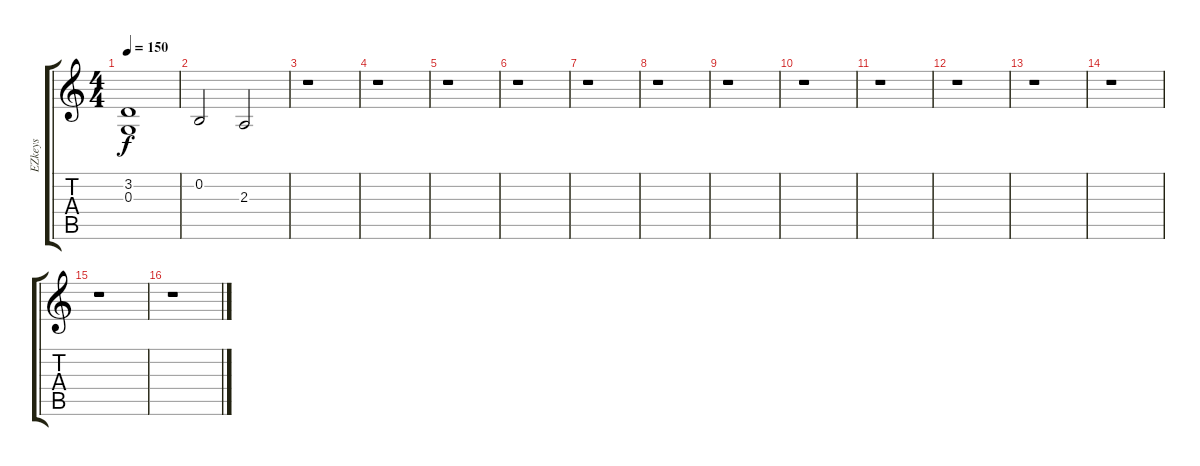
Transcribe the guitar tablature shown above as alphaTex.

\track ("EZkeys" "EZkeys") {instrument stringensemble1}
\staff {score tabs}
\tuning (E4 B3 G3 D3 A2 E2) {hide}
\ts (4 4)
\tempo 150
\clef g2
\ks c
(3.2 0.3).1{dy f} |
0.2.2 2.3.2 |
r.1 |
r.1 |
r.1 |
r.1 |
r.1 |
r.1 |
r.1 |
r.1 |
r.1 |
r.1 |
r.1 |
r.1 |
r.1 |
r.1
